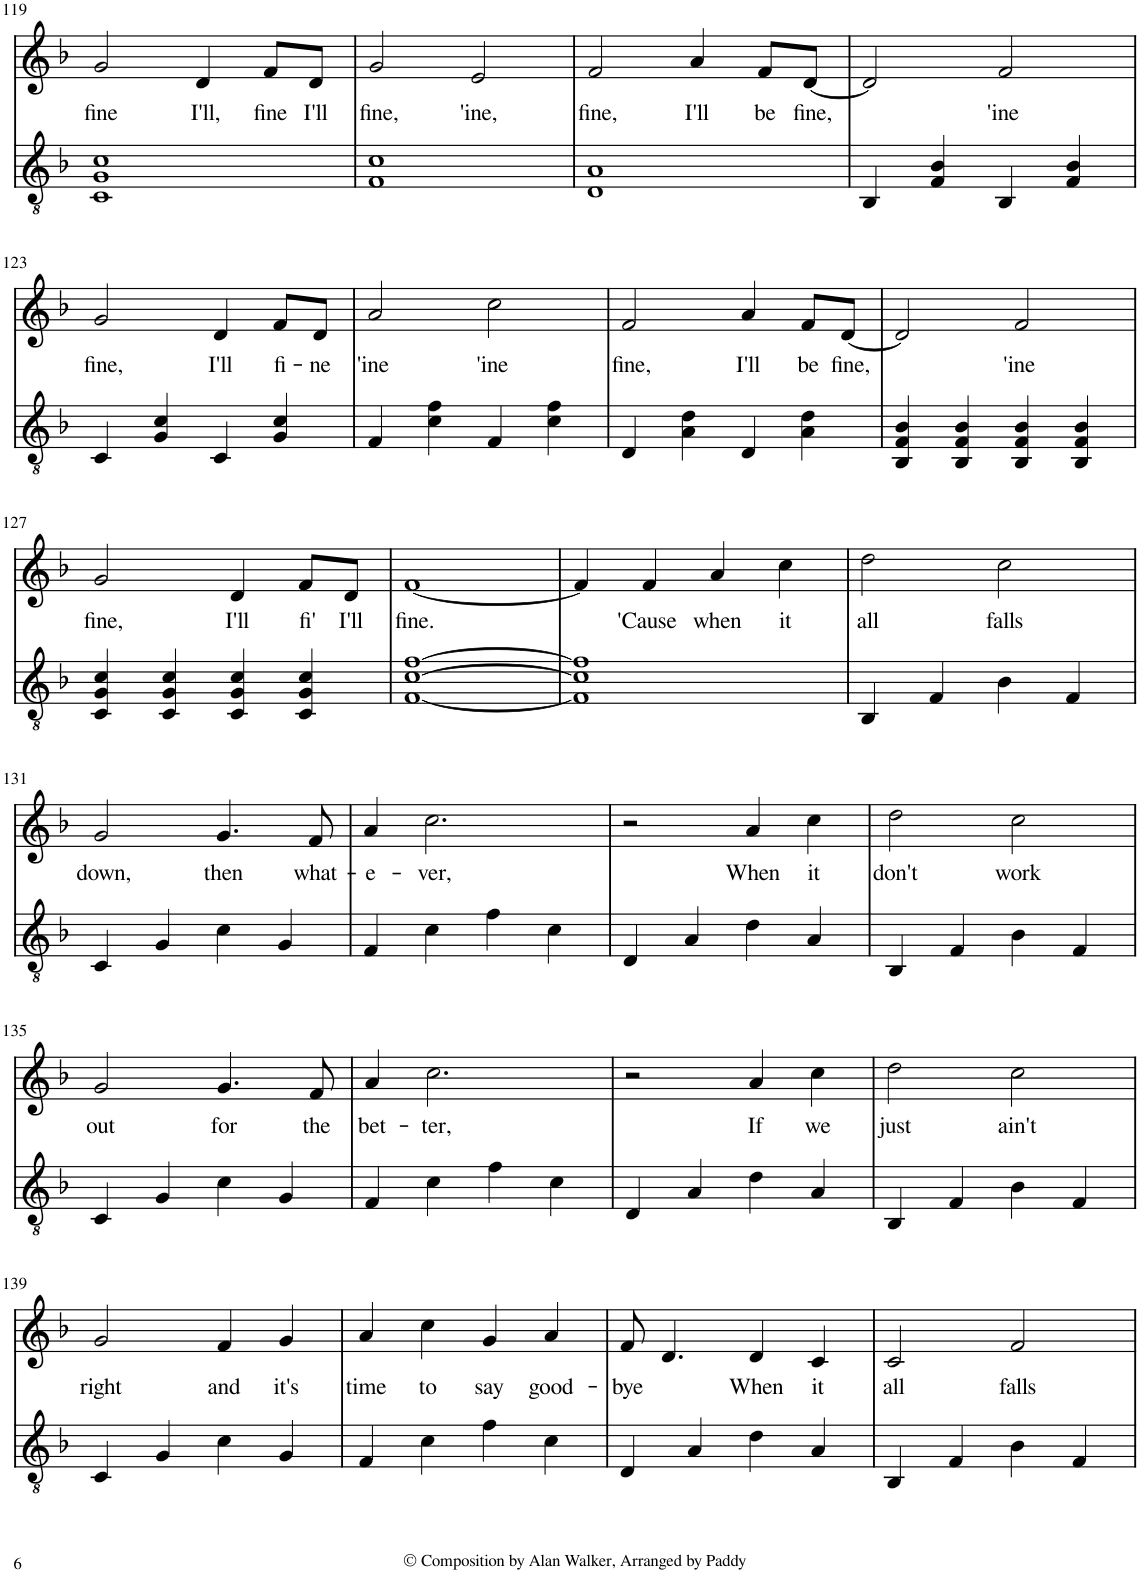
**kern	**kern	**text
*part2	*part1	*part1
*staff2	*staff1	*staff1
*I"Piano	*I"Piano	*
*I'Pno	*I'Pno	*
!!LO:PB:g=z
*clefGv2	*clefG2	*
*k[b-]	*k[b-]	*
*M4/4	*M4/4	*
=119	=119	=119
!	!	!LO:LY:b
1C 1G 1c	2g/	fine
!	!	!LO:LY:b
.	4d/	I'll,
!	!	!LO:LY:b
.	8f/L	fine
!	!	!LO:LY:b
.	8d/J	I'll
=120	=120	=120
!	!	!LO:LY:b
1F 1c	2g/	fine,
!	!	!LO:LY:b
.	2e/	'ine,
=121	=121	=121
!	!	!LO:LY:b
1D 1A	2f/	fine,
!	!	!LO:LY:b
.	4a/	I'll
!	!	!LO:LY:b
.	8f/L	be
!	!	!LO:LY:b
.	[8d/J	fine,
=122	=122	=122
4BB-/	2d/]	.
4F/ 4B-/	.	.
!	!	!LO:LY:b
4BB-/	2f/	'ine
4F/ 4B-/	.	.
!!LO:LB:g=z
=123	=123	=123
!	!	!LO:LY:b
4C/	2g/	fine,
4G/ 4c/	.	.
!	!	!LO:LY:b
4C/	4d/	I'll
!	!	!LO:LY:b
4G/ 4c/	8f/L	fi-
!	!	!LO:LY:b
.	8d/J	-ne
=124	=124	=124
!	!	!LO:LY:b
4F/	2a/	'ine
4c\ 4f\	.	.
!	!	!LO:LY:b
4F/	2cc\	'ine
4c\ 4f\	.	.
=125	=125	=125
!	!	!LO:LY:b
4D/	2f/	fine,
4A\ 4d\	.	.
!	!	!LO:LY:b
4D/	4a/	I'll
!	!	!LO:LY:b
4A\ 4d\	8f/L	be
!	!	!LO:LY:b
.	[8d/J	fine,
=126	=126	=126
4BB-/ 4F/ 4B-/	2d/]	.
4BB-/ 4F/ 4B-/	.	.
!	!	!LO:LY:b
4BB-/ 4F/ 4B-/	2f/	'ine
4BB-/ 4F/ 4B-/	.	.
!!LO:LB:g=z
=127	=127	=127
!	!	!LO:LY:b
4C/ 4G/ 4c/	2g/	fine,
4C/ 4G/ 4c/	.	.
!	!	!LO:LY:b
4C/ 4G/ 4c/	4d/	I'll
!	!	!LO:LY:b
4C/ 4G/ 4c/	8f/L	fi'
!	!	!LO:LY:b
.	8d/J	I'll
=128	=128	=128
!	!	!LO:LY:b
[1F [1c [1f	[1f	fine.
=129	=129	=129
1F] 1c] 1f]	4f/]	.
!	!	!LO:LY:b
.	4f/	'Cause
!	!	!LO:LY:b
.	4a/	when
!	!	!LO:LY:b
.	4cc\	it
=130	=130	=130
!	!	!LO:LY:b
4BB-/	2dd\	all
4F/	.	.
!	!	!LO:LY:b
4B-\	2cc\	falls
4F/	.	.
!!LO:LB:g=z
=131	=131	=131
!	!	!LO:LY:b
4C/	2g/	down,
4G/	.	.
!	!	!LO:LY:b
4c\	4.g/	then
4G/	.	.
!	!	!LO:LY:b
.	8f/	what-
=132	=132	=132
!	!	!LO:LY:b
4F/	4a/	-e-
!	!	!LO:LY:b
4c\	2.cc\	-ver,
4f\	.	.
4c\	.	.
=133	=133	=133
4D/	2r	.
4A/	.	.
!	!	!LO:LY:b
4d\	4a/	When
!	!	!LO:LY:b
4A/	4cc\	it
=134	=134	=134
!	!	!LO:LY:b
4BB-/	2dd\	don't
4F/	.	.
!	!	!LO:LY:b
4B-\	2cc\	work
4F/	.	.
!!LO:LB:g=z
=135	=135	=135
!	!	!LO:LY:b
4C/	2g/	out
4G/	.	.
!	!	!LO:LY:b
4c\	4.g/	for
4G/	.	.
!	!	!LO:LY:b
.	8f/	the
=136	=136	=136
!	!	!LO:LY:b
4F/	4a/	bet-
!	!	!LO:LY:b
4c\	2.cc\	-ter,
4f\	.	.
4c\	.	.
=137	=137	=137
4D/	2r	.
4A/	.	.
!	!	!LO:LY:b
4d\	4a/	If
!	!	!LO:LY:b
4A/	4cc\	we
=138	=138	=138
!	!	!LO:LY:b
4BB-/	2dd\	just
4F/	.	.
!	!	!LO:LY:b
4B-\	2cc\	ain't
4F/	.	.
!!LO:LB:g=z
=139	=139	=139
!	!	!LO:LY:b
4C/	2g/	right
4G/	.	.
!	!	!LO:LY:b
4c\	4f/	and
!	!	!LO:LY:b
4G/	4g/	it's
=140	=140	=140
!	!	!LO:LY:b
4F/	4a/	time
!	!	!LO:LY:b
4c\	4cc\	to
!	!	!LO:LY:b
4f\	4g/	say
!	!	!LO:LY:b
4c\	4a/	good-
=141	=141	=141
!	!	!LO:LY:b
4D/	8f/	-bye
.	4.d/	.
4A/	.	.
!	!	!LO:LY:b
4d\	4d/	When
!	!	!LO:LY:b
4A/	4c/	it
=142	=142	=142
!	!	!LO:LY:b
4BB-/	2c/	all
4F/	.	.
!	!	!LO:LY:b
4B-\	2f/	falls
4F/	.	.
=	=	=
*-	*-	*-
